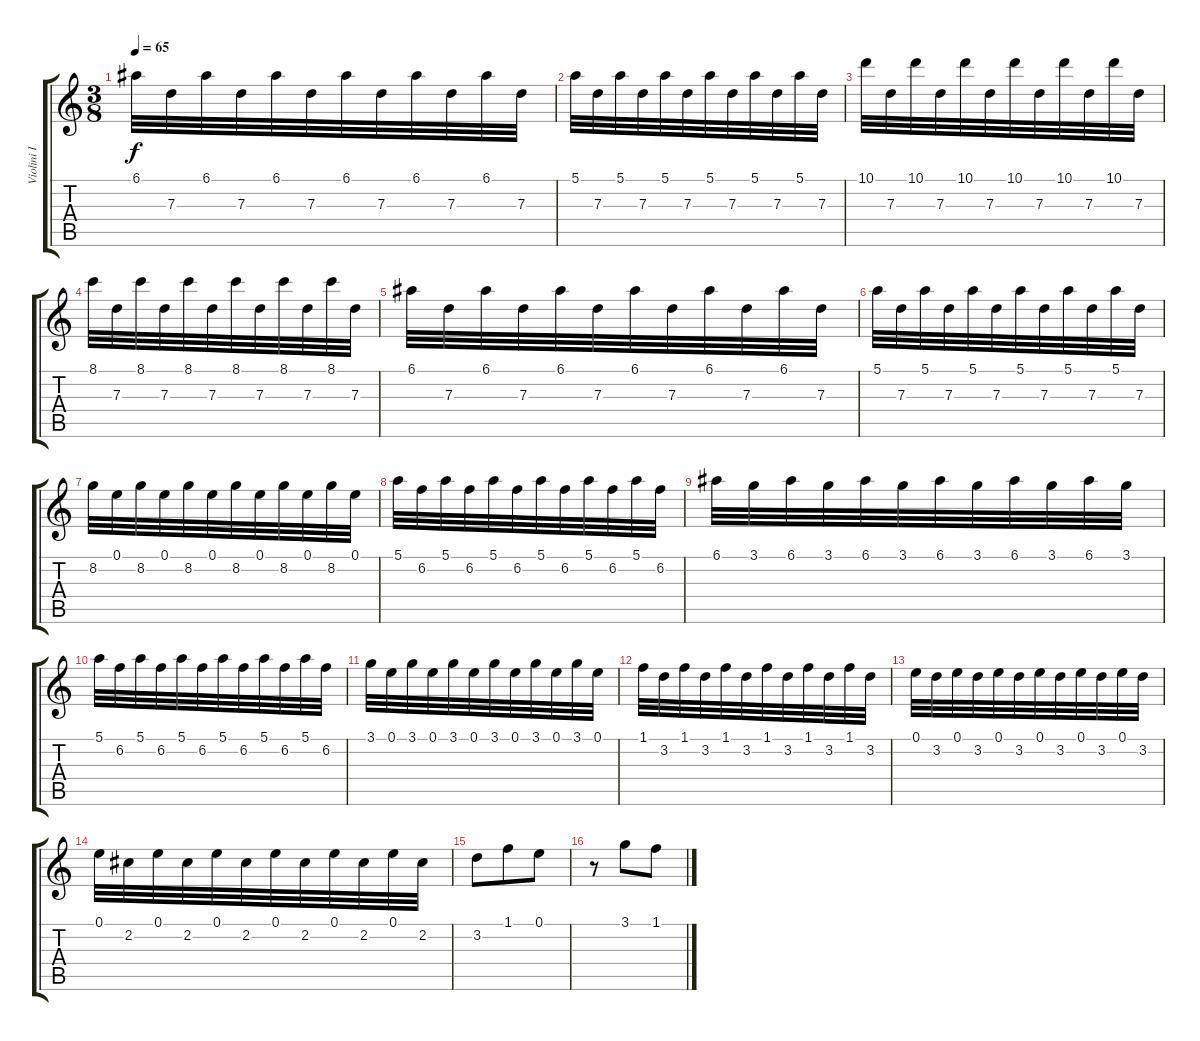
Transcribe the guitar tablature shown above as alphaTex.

\track ("Violini I" "Violini I") {instrument distortionguitar}
\staff {score tabs}
\tuning (E4 B3 G3 D3 A2 E2) {hide}
\ts (3 8)
\tempo 65
\clef g2
\ks c
6.1.32{dy f} 7.3.32 6.1.32 7.3.32 6.1.32 7.3.32 6.1.32 7.3.32 6.1.32 7.3.32 6.1.32 7.3.32 |
5.1.32 7.3.32 5.1.32 7.3.32 5.1.32 7.3.32 5.1.32 7.3.32 5.1.32 7.3.32 5.1.32 7.3.32 |
10.1.32 7.3.32 10.1.32 7.3.32 10.1.32 7.3.32 10.1.32 7.3.32 10.1.32 7.3.32 10.1.32 7.3.32 |
8.1.32 7.3.32 8.1.32 7.3.32 8.1.32 7.3.32 8.1.32 7.3.32 8.1.32 7.3.32 8.1.32 7.3.32 |
6.1.32 7.3.32 6.1.32 7.3.32 6.1.32 7.3.32 6.1.32 7.3.32 6.1.32 7.3.32 6.1.32 7.3.32 |
5.1.32 7.3.32 5.1.32 7.3.32 5.1.32 7.3.32 5.1.32 7.3.32 5.1.32 7.3.32 5.1.32 7.3.32 |
8.2.32 0.1.32 8.2.32 0.1.32 8.2.32 0.1.32 8.2.32 0.1.32 8.2.32 0.1.32 8.2.32 0.1.32 |
5.1.32 6.2.32 5.1.32 6.2.32 5.1.32 6.2.32 5.1.32 6.2.32 5.1.32 6.2.32 5.1.32 6.2.32 |
6.1.32 3.1.32 6.1.32 3.1.32 6.1.32 3.1.32 6.1.32 3.1.32 6.1.32 3.1.32 6.1.32 3.1.32 |
5.1.32 6.2.32 5.1.32 6.2.32 5.1.32 6.2.32 5.1.32 6.2.32 5.1.32 6.2.32 5.1.32 6.2.32 |
3.1.32 0.1.32 3.1.32 0.1.32 3.1.32 0.1.32 3.1.32 0.1.32 3.1.32 0.1.32 3.1.32 0.1.32 |
1.1.32 3.2.32 1.1.32 3.2.32 1.1.32 3.2.32 1.1.32 3.2.32 1.1.32 3.2.32 1.1.32 3.2.32 |
0.1.32 3.2.32 0.1.32 3.2.32 0.1.32 3.2.32 0.1.32 3.2.32 0.1.32 3.2.32 0.1.32 3.2.32 |
0.1.32 2.2.32 0.1.32 2.2.32 0.1.32 2.2.32 0.1.32 2.2.32 0.1.32 2.2.32 0.1.32 2.2.32 |
3.2.8 1.1.8 0.1.8 |
r.8 3.1.8 1.1.8
